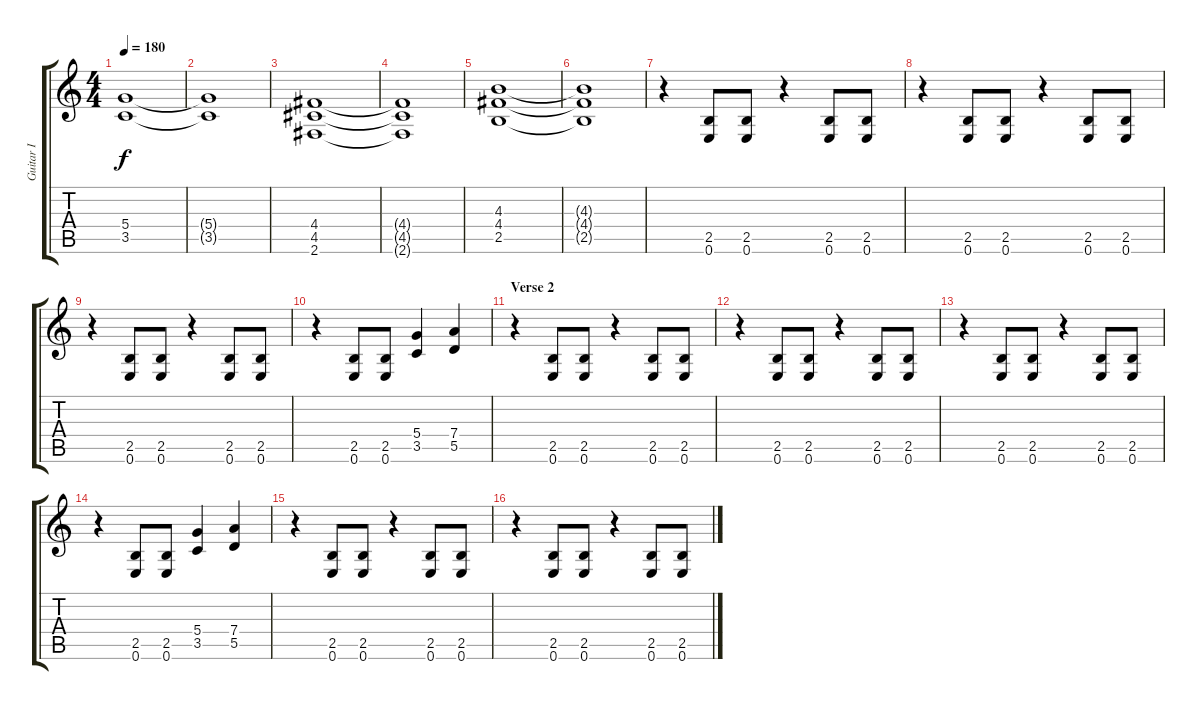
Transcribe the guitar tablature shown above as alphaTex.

\track ("Guitar I" "Guitar I") {instrument overdrivenguitar}
\staff {score tabs}
\tuning (E4 B3 G3 D3 A2 E2) {hide}
\ts (4 4)
\tempo 180
\clef g2
\ks c
(5.4 3.5).1{dy f} |
(5.4{t} 3.5{t}).1 |
(4.4 4.5 2.6).1 |
(4.4{t} 4.5{t} 2.6{t}).1 |
(4.3 4.4 2.5).1 |
(4.3{t} 4.4{t} 2.5{t}).1 |
r.4 (2.5 0.6).8 (2.5 0.6).8 r.4 (2.5 0.6).8 (2.5 0.6).8 |
r.4 (2.5 0.6).8 (2.5 0.6).8 r.4 (2.5 0.6).8 (2.5 0.6).8 |
r.4 (2.5 0.6).8 (2.5 0.6).8 r.4 (2.5 0.6).8 (2.5 0.6).8 |
r.4 (2.5 0.6).8 (2.5 0.6).8 (5.4 3.5).4 (7.4 5.5).4 |
\section ("" "Verse 2")
r.4 (2.5 0.6).8 (2.5 0.6).8 r.4 (2.5 0.6).8 (2.5 0.6).8 |
r.4 (2.5 0.6).8 (2.5 0.6).8 r.4 (2.5 0.6).8 (2.5 0.6).8 |
r.4 (2.5 0.6).8 (2.5 0.6).8 r.4 (2.5 0.6).8 (2.5 0.6).8 |
r.4 (2.5 0.6).8 (2.5 0.6).8 (5.4 3.5).4 (7.4 5.5).4 |
r.4 (2.5 0.6).8 (2.5 0.6).8 r.4 (2.5 0.6).8 (2.5 0.6).8 |
r.4 (2.5 0.6).8 (2.5 0.6).8 r.4 (2.5 0.6).8 (2.5 0.6).8
